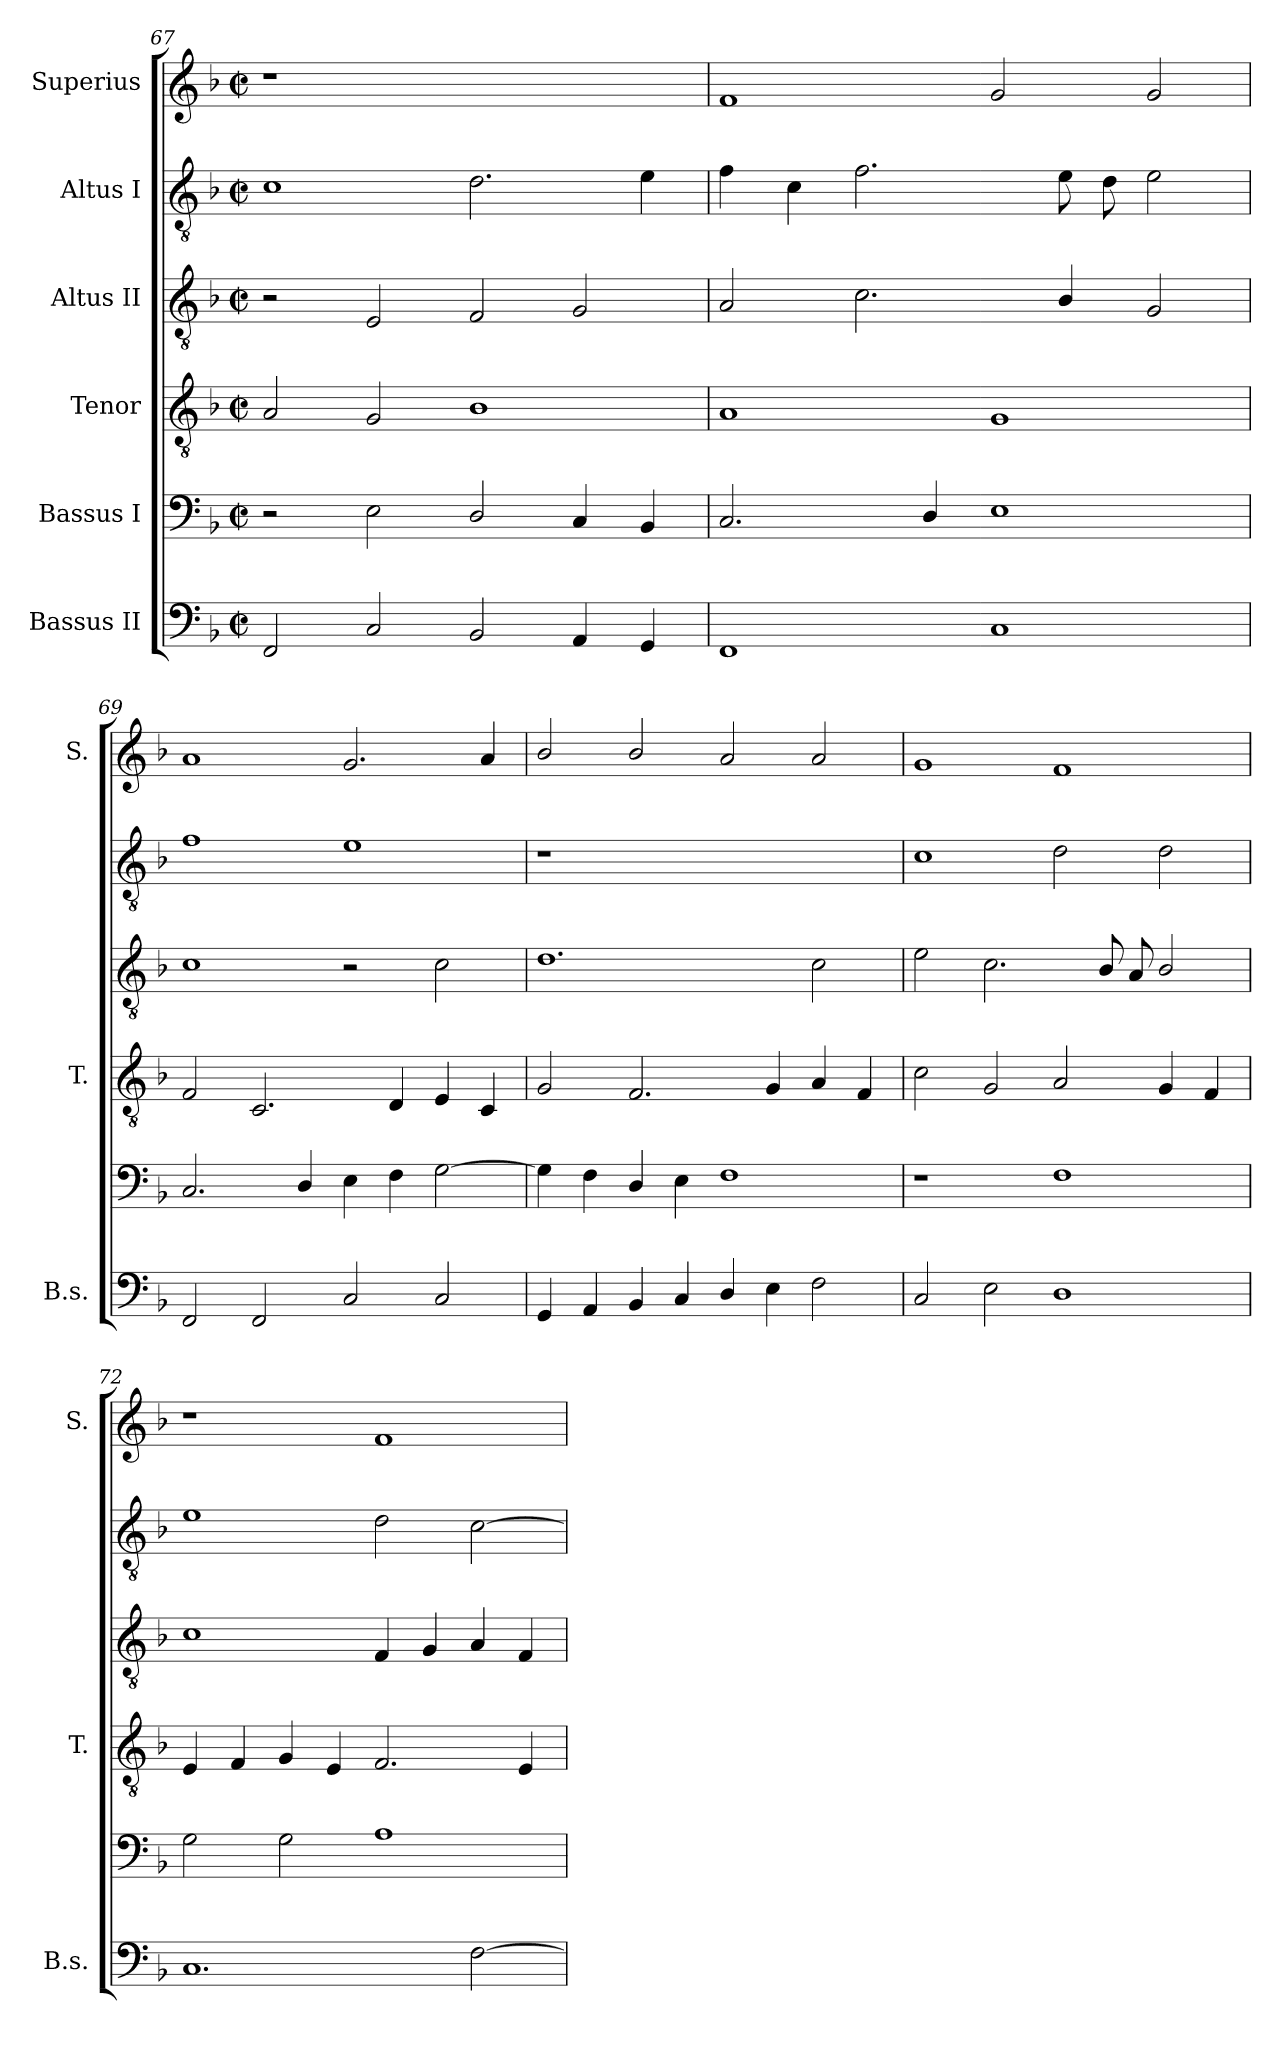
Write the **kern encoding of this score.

**kern	**kern	**kern	**kern	**kern	**kern
*part6	*part5	*part4	*part3	*part2	*part1
*staff6	*staff5	*staff4	*staff3	*staff2	*staff1
*I"Bassus II	*I"Bassus I	*I"Tenor	*I"Altus II	*I"Altus I	*I"Superius
*I'B.s.	*	*I'T.	*	*	*I'S.
*clefF4	*clefF4	*clefGv2	*clefGv2	*clefGv2	*clefG2
*	*	*ITrd7c12	*ITrd7c12	*ITrd7c12	*
*k[b-]	*k[b-]	*k[b-]	*k[b-]	*k[b-]	*k[b-]
*d:	*d:	*d:	*d:	*d:	*d:
*M2/2	*M2/2	*M2/2	*M2/2	*M2/2	*M2/2
*met(c|)	*met(c|)	*met(c|)	*met(c|)	*met(c|)	*met(c|)
=67	=67	=67	=67	=67	=67
!	!	!	!	!	!LO:N:vis=1
2FFi/	2r	2AAi/	2r	1Ci	1r
2Ci/	2Ei\	2GGi/	2EEi/	.	.
2BB-i/	2Di/	1BB-i	2FFi/	2.Di\	1ryy
4AAi/	4Ci/	.	2GGi/	.	.
4GGi/	4BB-i/	.	.	4Ei\	.
=68	=68	=68	=68	=68	=68
1FFi	2.Ci/	1AAi	2AAi/	4Fi\	1fi
.	.	.	.	4Ci\	.
.	.	.	2.Ci\	2.Fi\	.
.	4Di/	.	.	.	.
1Ci	1Ei	1GGi	.	.	2gi/
.	.	.	4BB-i/	8Ei\	.
.	.	.	.	8Di\	.
.	.	.	2GGi/	2Ei\	2gi/
!!LO:LB:g=z
=69	=69	=69	=69	=69	=69
2FFi/	2.Ci/	2FFi/	1Ci	1Fi	1ai
2FFi/	.	2.CCi/	.	.	.
.	4Di/	.	.	.	.
2Ci/	4Ei\	.	2r	1Ei	2.gi/
.	4Fi\	4DDi/	.	.	.
2Ci/	[>2Gi\	4EEi/	2Ci\	.	.
.	.	4CCi/	.	.	4ai/
=70	=70	=70	=70	=70	=70
!	!	!	!	!LO:N:vis=1	!
4GGi/	4Gi\]	2GGi/	1.Di	1r	2b-i/
4AAi/	4Fi\	.	.	.	.
4BB-i/	4Di/	2.FFi/	.	.	2b-i/
4Ci/	4Ei\	.	.	.	.
4Di/	1Fi	.	.	1ryy	2ai/
4Ei\	.	4GGi/	.	.	.
2Fi\	.	4AAi/	2Ci\	.	2ai/
.	.	4FFi/	.	.	.
=71	=71	=71	=71	=71	=71
2Ci/	1r	2Ci\	2Ei\	1Ci	1gi
2Ei\	.	2GGi/	2.Ci\	.	.
1Di	1Fi	2AAi/	.	2Di\	1fi
.	.	.	8BB-i/	.	.
.	.	.	8AAi/	.	.
.	.	4GGi/	2BB-i/	2Di\	.
.	.	4FFi/	.	.	.
!!LO:PB:g=z
=72	=72	=72	=72	=72	=72
1.Ci	2Gi\	4EEi/	1Ci	1Ei	1r
.	.	4FFi/	.	.	.
.	2Gi\	4GGi/	.	.	.
.	.	4EEi/	.	.	.
.	1Ai	2.FFi/	4FFi/	2Di\	1fi
.	.	.	4GGi/	.	.
[>2Fi\	.	.	4AAi/	[>2Ci\	.
.	.	4EEi/	4FFi/	.	.
=	=	=	=	=	=
*-	*-	*-	*-	*-	*-
